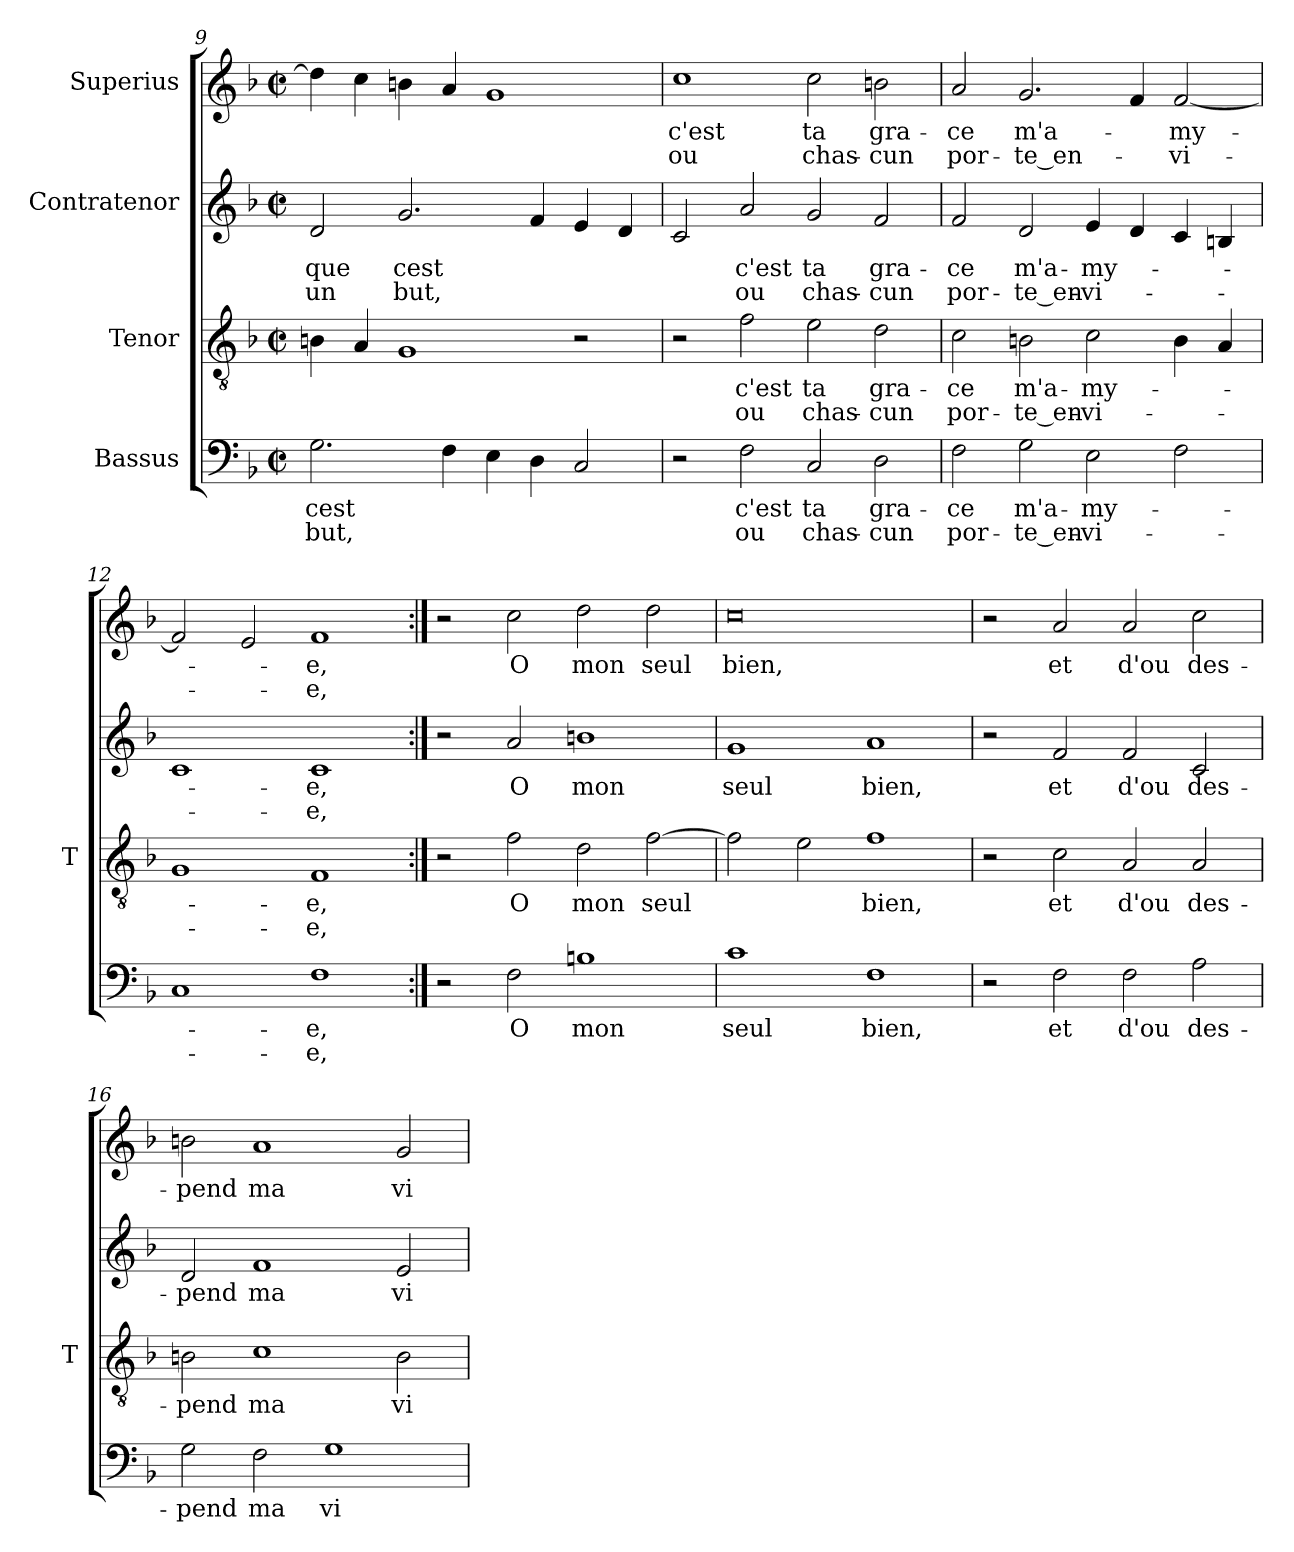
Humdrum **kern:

**kern	**text	**text	**kern	**text	**text	**kern	**text	**text	**kern	**text	**text
*part4	*part4	*part4	*part3	*part3	*part3	*part2	*part2	*part2	*part1	*part1	*part1
*staff4	*staff4	*staff4	*staff3	*staff3	*staff3	*staff2	*staff2	*staff2	*staff1	*staff1	*staff1
*I"Bassus	*	*	*I"Tenor	*	*	*I"Contratenor	*	*	*I"Superius	*	*
*	*	*	*I'T	*	*	*	*	*	*	*	*
*clefF4	*	*	*clefGv2	*	*	*clefG2	*	*	*clefG2	*	*
*k[b-]	*	*	*k[b-]	*	*	*k[b-]	*	*	*k[b-]	*	*
*F:	*	*	*F:	*	*	*F:	*	*	*F:	*	*
*M2/2	*	*	*M2/2	*	*	*M2/2	*	*	*M2/2	*	*
*met(c|)	*	*	*met(c|)	*	*	*met(c|)	*	*	*met(c|)	*	*
=9	=9	=9	=9	=9	=9	=9	=9	=9	=9	=9	=9
2.G	-cest	-but,	4B	.	.	2d	-que	-un	4dd]	.	.
.	.	.	4A	.	.	.	.	.	4cc	.	.
.	.	.	1G	.	.	2.g	-cest	-but,	4b	.	.
4F	.	.	.	.	.	.	.	.	4a	.	.
4E	.	.	.	.	.	.	.	.	1g	.	.
4D	.	.	.	.	.	4f	.	.	.	.	.
2C	.	.	2r	.	.	4e	.	.	.	.	.
.	.	.	.	.	.	4d	.	.	.	.	.
=10	=10	=10	=10	=10	=10	=10	=10	=10	=10	=10	=10
2r	.	.	2r	.	.	2c	.	.	1cc	-c'est	-ou
2F	-c'est	-ou	2f	-c'est	-ou	2a	-c'est	-ou	.	.	.
2C	-ta	chas-	2e	-ta	chas-	2g	-ta	chas-	2cc	-ta	chas-
2D	gra-	-cun	2d	gra-	-cun	2f	gra-	-cun	2b	gra-	-cun
=11	=11	=11	=11	=11	=11	=11	=11	=11	=11	=11	=11
2F	-ce	por-	2c	-ce	por-	2f	-ce	por-	2a	-ce	por-
2G	m'a-	te_en-	2B	m'a-	te_en-	2d	m'a-	te_en-	2.g	m'a-	te_en-
2E	my-	vi-	2c	my-	vi-	4e	my-	vi-	.	.	.
.	.	.	.	.	.	4d	.	.	4f	.	.
2F	.	.	4B	.	.	4c	.	.	[2f	my-	vi-
.	.	.	4A	.	.	4B	.	.	.	.	.
=12	=12	=12	=12	=12	=12	=12	=12	=12	=12	=12	=12
1C	.	.	1G	.	.	1c	.	.	2f]	.	.
.	.	.	.	.	.	.	.	.	2e	.	.
1F	-e,	-e,	1F	-e,	-e,	1c	-e,	-e,	1f	-e,	-e,
=13:|!	=13:|!	=13:|!	=13:|!	=13:|!	=13:|!	=13:|!	=13:|!	=13:|!	=13:|!	=13:|!	=13:|!
2r	.	.	2r	.	.	2r	.	.	2r	.	.
2F	-O	.	2f	-O	.	2a	-O	.	2cc	-O	.
1B	-mon	.	2d	-mon	.	1b	-mon	.	2dd	-mon	.
.	.	.	[2f	-seul	.	.	.	.	2dd	-seul	.
=14	=14	=14	=14	=14	=14	=14	=14	=14	=14	=14	=14
1c	-seul	.	2f]	.	.	1g	-seul	.	0cc	-bien,	.
.	.	.	2e	.	.	.	.	.	.	.	.
1F	-bien,	.	1f	-bien,	.	1a	-bien,	.	.	.	.
!!LO:PB:g=z
=15	=15	=15	=15	=15	=15	=15	=15	=15	=15	=15	=15
2r	.	.	2r	.	.	2r	.	.	2r	.	.
2F	-et	.	2c	-et	.	2f	-et	.	2a	-et	.
2F	-d'ou	.	2A	-d'ou	.	2f	-d'ou	.	2a	-d'ou	.
2A	des-	.	2A	des-	.	2c	des-	.	2cc	des-	.
=16	=16	=16	=16	=16	=16	=16	=16	=16	=16	=16	=16
2G	-pend	.	2B	-pend	.	2d	-pend	.	2b	-pend	.
2F	-ma	.	1c	-ma	.	1f	-ma	.	1a	-ma	.
1G	vi-	.	.	.	.	.	.	.	.	.	.
.	.	.	2B	vi-	.	2e	vi-	.	2g	vi-	.
=	=	=	=	=	=	=	=	=	=	=	=
*-	*-	*-	*-	*-	*-	*-	*-	*-	*-	*-	*-
